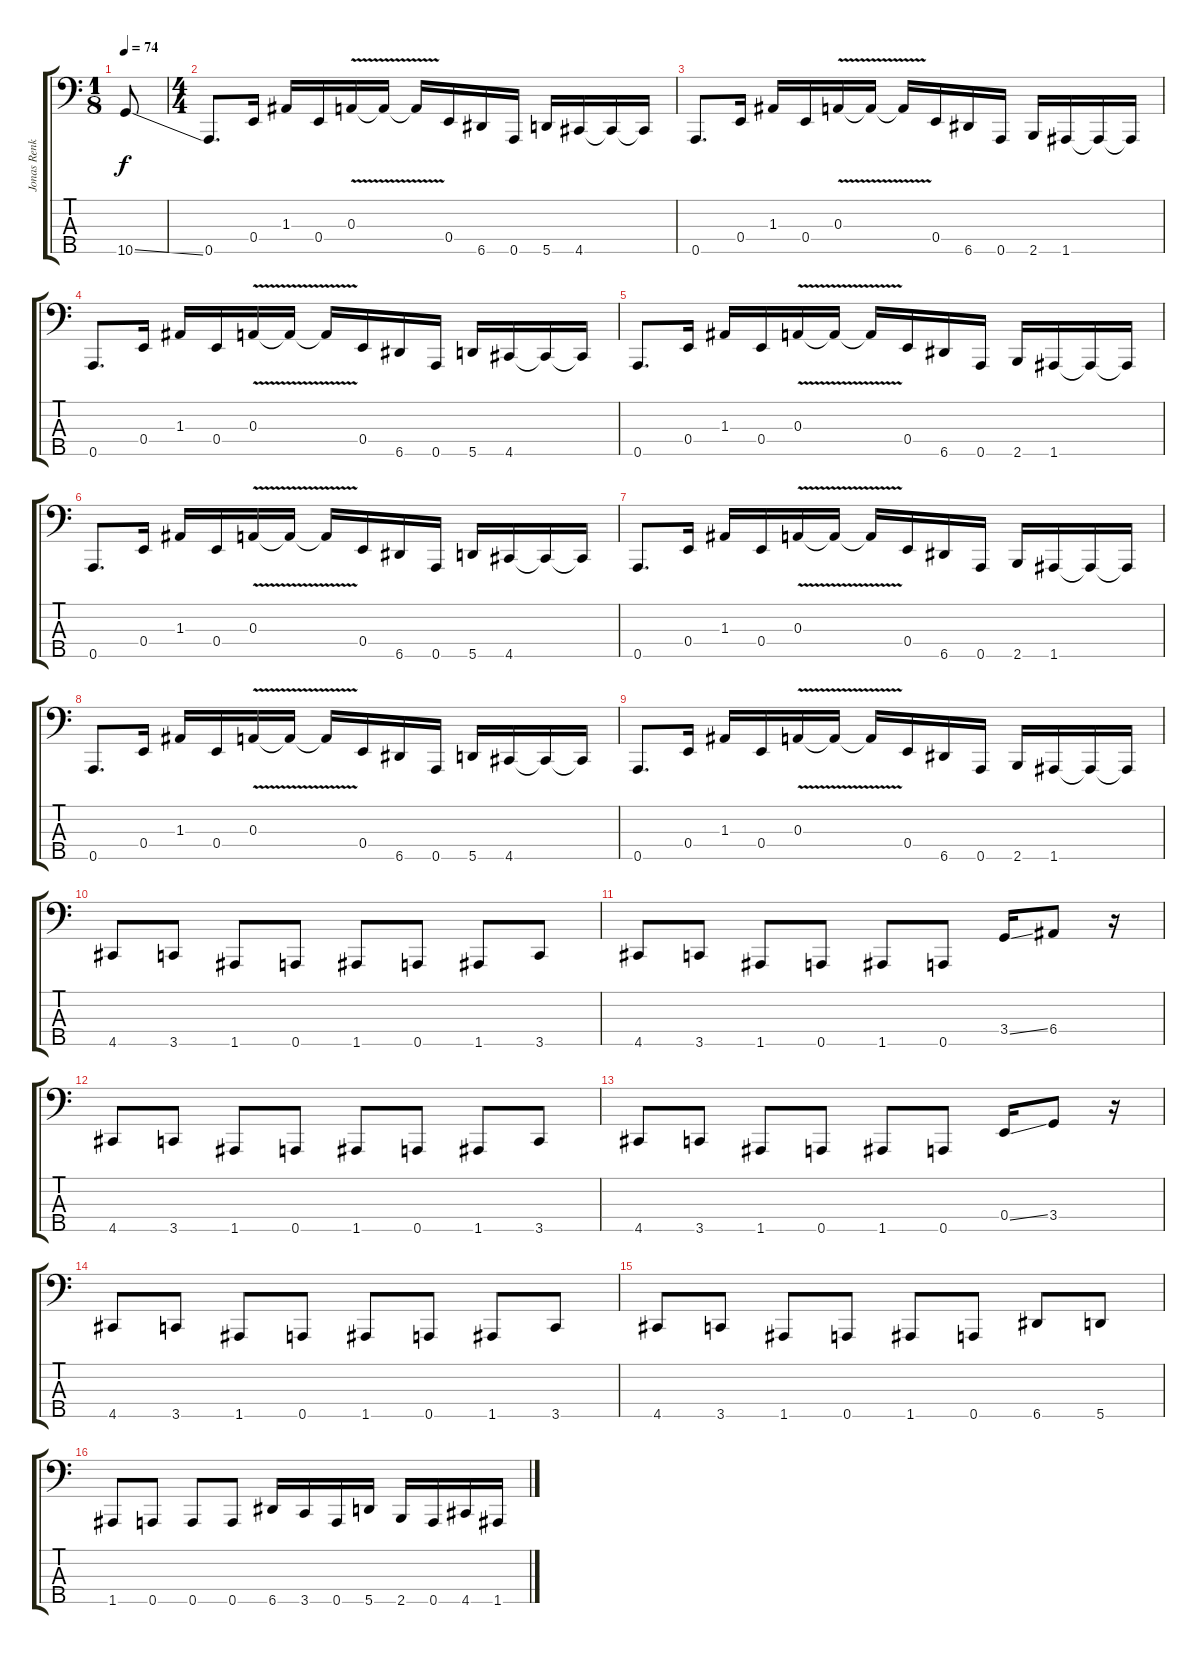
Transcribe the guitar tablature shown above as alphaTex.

\track ("Jonas Renkse - Bass" "Jonas Renk") {instrument electricbasspick}
\staff {score tabs}
\tuning (G2 D2 A1 E1 A0) {hide}
\ts (1 8)
\tempo 74
\clef f4
\ks c
10.5{ss}.8{dy f instrument electricbasspick} |
\ts (4 4)
0.5.8{d} 0.4.16 1.3.16 0.4.16 0.3{v}.16 0.3{v t}.16 0.3{v t}.16 0.4.16 6.5.16 0.5.16 5.5.16 4.5.16 4.5{t}.16 4.5{t}.16 |
0.5.8{d} 0.4.16 1.3.16 0.4.16 0.3{v}.16 0.3{v t}.16 0.3{v t}.16 0.4.16 6.5.16 0.5.16 2.5.16 1.5.16 1.5{t}.16 1.5{t}.16 |
0.5.8{d} 0.4.16 1.3.16 0.4.16 0.3{v}.16 0.3{v t}.16 0.3{v t}.16 0.4.16 6.5.16 0.5.16 5.5.16 4.5.16 4.5{t}.16 4.5{t}.16 |
0.5.8{d} 0.4.16 1.3.16 0.4.16 0.3{v}.16 0.3{v t}.16 0.3{v t}.16 0.4.16 6.5.16 0.5.16 2.5.16 1.5.16 1.5{t}.16 1.5{t}.16 |
0.5.8{d} 0.4.16 1.3.16 0.4.16 0.3{v}.16 0.3{v t}.16 0.3{v t}.16 0.4.16 6.5.16 0.5.16 5.5.16 4.5.16 4.5{t}.16 4.5{t}.16 |
0.5.8{d} 0.4.16 1.3.16 0.4.16 0.3{v}.16 0.3{v t}.16 0.3{v t}.16 0.4.16 6.5.16 0.5.16 2.5.16 1.5.16 1.5{t}.16 1.5{t}.16 |
0.5.8{d} 0.4.16 1.3.16 0.4.16 0.3{v}.16 0.3{v t}.16 0.3{v t}.16 0.4.16 6.5.16 0.5.16 5.5.16 4.5.16 4.5{t}.16 4.5{t}.16 |
0.5.8{d} 0.4.16 1.3.16 0.4.16 0.3{v}.16 0.3{v t}.16 0.3{v t}.16 0.4.16 6.5.16 0.5.16 2.5.16 1.5.16 1.5{t}.16 1.5{t}.16 |
4.5.8 3.5.8 1.5.8 0.5.8 1.5.8 0.5.8 1.5.8 3.5.8 |
4.5.8 3.5.8 1.5.8 0.5.8 1.5.8 0.5.8 3.4{ss}.16 6.4.8 r.16 |
4.5.8 3.5.8 1.5.8 0.5.8 1.5.8 0.5.8 1.5.8 3.5.8 |
4.5.8 3.5.8 1.5.8 0.5.8 1.5.8 0.5.8 0.4{ss}.16 3.4.8 r.16 |
4.5.8 3.5.8 1.5.8 0.5.8 1.5.8 0.5.8 1.5.8 3.5.8 |
4.5.8 3.5.8 1.5.8 0.5.8 1.5.8 0.5.8 6.5.8 5.5.8 |
1.5.8 0.5.8 0.5.8 0.5.8 6.5.16 3.5.16 0.5.16 5.5.16 2.5.16 0.5.16 4.5.16 1.5.16
